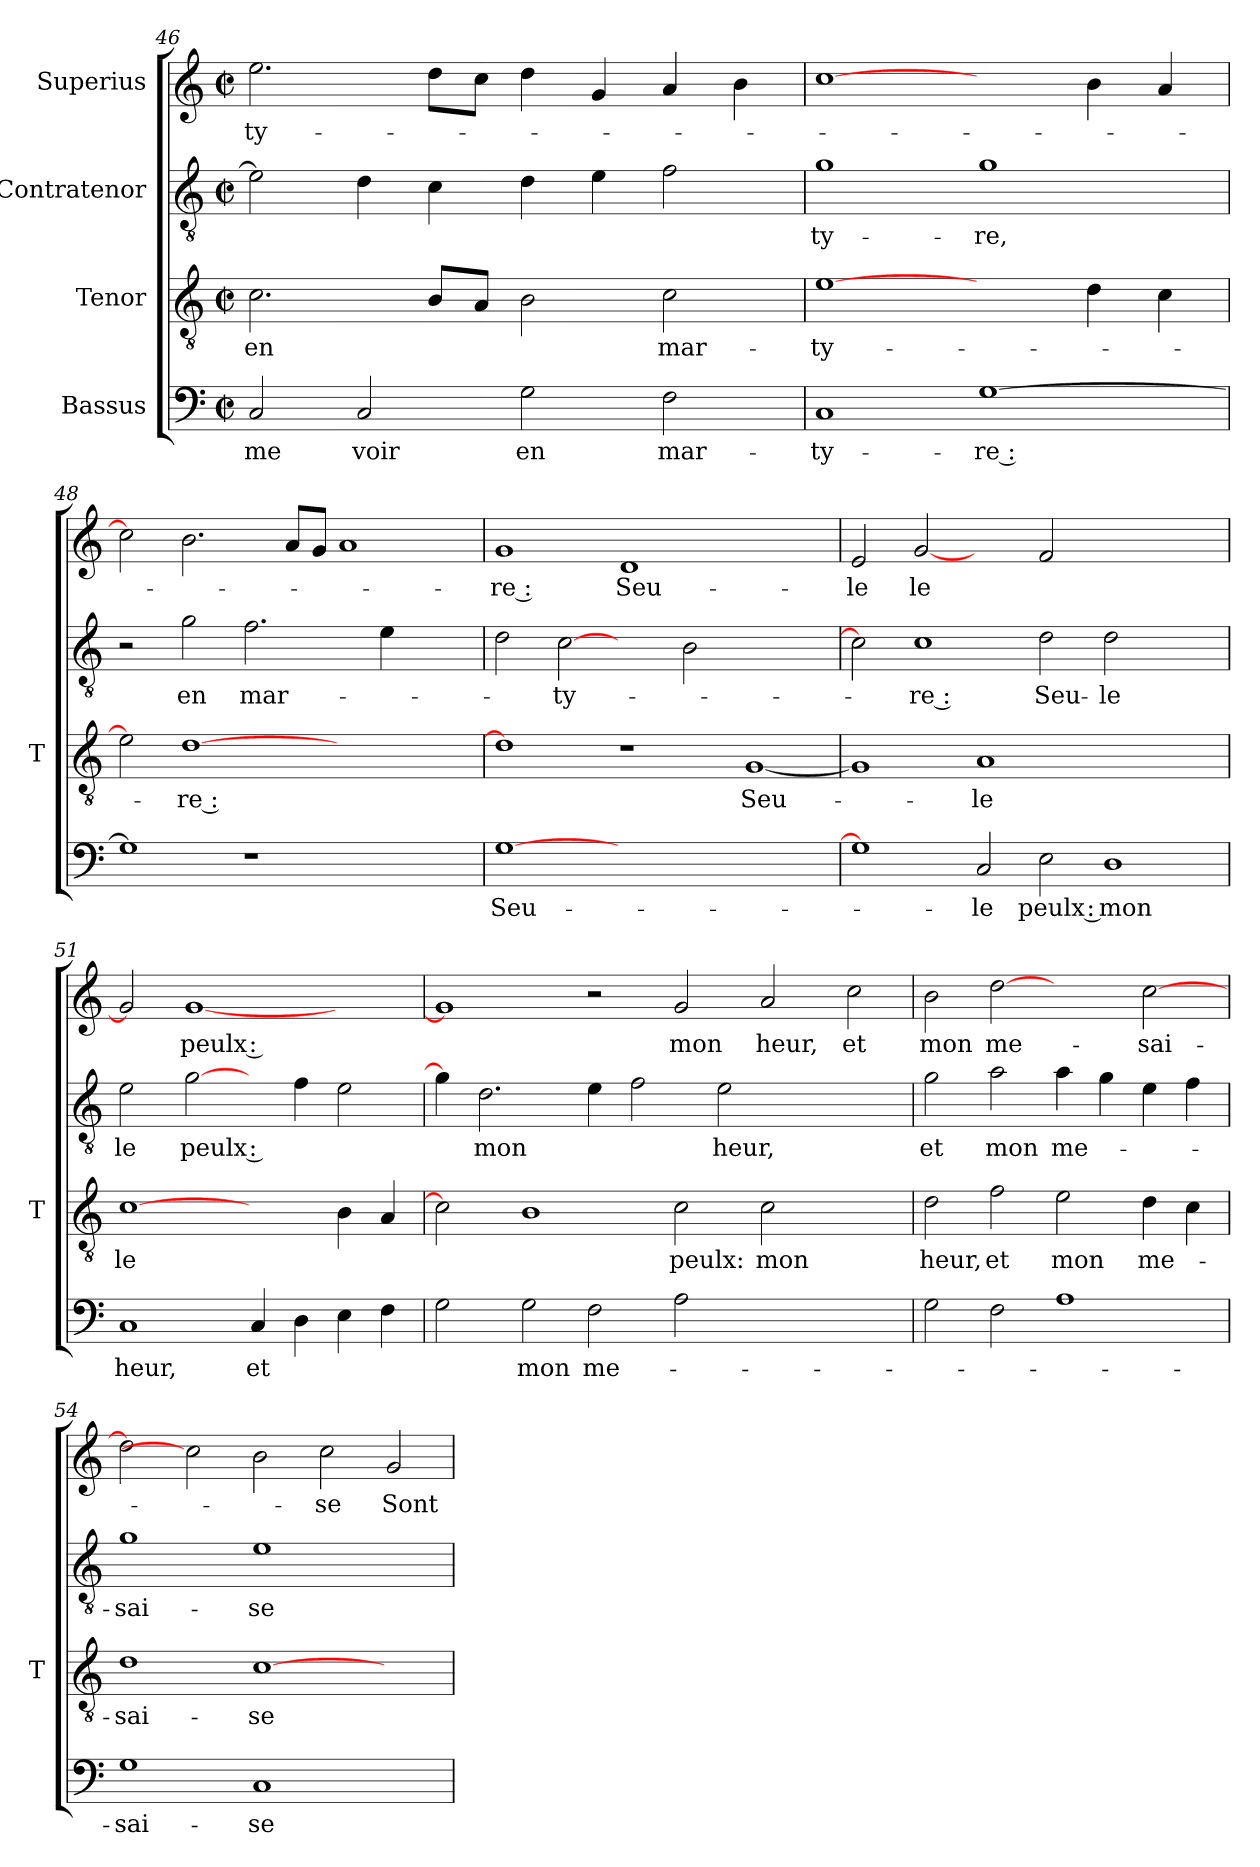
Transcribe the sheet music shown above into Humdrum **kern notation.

**kern	**text	**kern	**text	**kern	**text	**kern	**text
*part4	*part4	*part3	*part3	*part2	*part2	*part1	*part1
*staff4	*staff4	*staff3	*staff3	*staff2	*staff2	*staff1	*staff1
*I"Bassus	*	*I"Tenor	*	*I"Contratenor	*	*I"Superius	*
*	*	*I'T	*	*	*	*	*
*clefF4	*	*clefGv2	*	*clefGv2	*	*clefG2	*
*k[]	*	*k[]	*	*k[]	*	*k[]	*
*C:	*	*C:	*	*C:	*	*C:	*
*M2/2	*	*M2/2	*	*M2/2	*	*M2/2	*
*met(c|)	*	*met(c|)	*	*met(c|)	*	*met(c|)	*
=46	=46	=46	=46	=46	=46	=46	=46
2C	-me	2.c	-en	2e]	.	2.ee	ty-
2C	-voir	.	.	4d	.	.	.
.	.	8BL	.	4c	.	8ddL	.
.	.	8AJ	.	.	.	8ccJ	.
2G	-en	2B	.	4d	.	4dd	.
.	.	.	.	4e	.	4g	.
2F	mar-	2c	mar-	2f	.	4a	.
.	.	.	.	.	.	4b	.
!!LO:PB:g=z
=47	=47	=47	=47	=47	=47	=47	=47
1C	ty-	[1e	ty-	1g	ty-	[1cc	.
[1G	-re :	2ryy	.	1g	-re,	2ryy	.
.	.	4d	.	.	.	4b	.
.	.	4c	.	.	.	4a	.
=48	=48	=48	=48	=48	=48	=48	=48
1G]	.	2e]	.	2r	.	2cc]	.
.	.	[1d	-re :	2g	-en	2.b	.
1r	.	.	.	2.f	mar-	.	.
.	.	.	.	.	.	8aL	.
.	.	.	.	.	.	8gJ	.
.	.	1ryy	.	.	.	1a	.
.	.	.	.	4e	.	.	.
2ryy	.	.	.	2ryy	.	.	.
=49	=49	=49	=49	=49	=49	=49	=49
[1G	Seu-	1d]	.	2d	.	1g	-re :
.	.	.	.	[2c	ty-	.	.
0ryy	.	1r	.	2ryy	.	1d	Seu-
.	.	.	.	2B	.	.	.
.	.	[1G	Seu-	1ryy	.	1ryy	.
=50	=50	=50	=50	=50	=50	=50	=50
1G]	.	1G]	.	2c]	.	2e	-le
.	.	.	.	1c	-re :	[2g	-le
2C	-le	1A	-le	.	.	2ryy	.
2E	-peulx :	.	.	2d	Seu-	2f	.
1D	-mon	1ryy	.	2d	-le	1ryy	.
.	.	.	.	2ryy	.	.	.
!!LO:LB:g=z
=51	=51	=51	=51	=51	=51	=51	=51
1C	-heur,	[1c	-le	2e	-le	2g]	.
.	.	.	.	[2g	-peulx :	[1g	-peulx :
4C	-et	2ryy	.	4ryy	.	.	.
4D	.	.	.	4f	.	.	.
4E	.	4B	.	2e	.	2ryy	.
4F	.	4A	.	.	.	.	.
=52	=52	=52	=52	=52	=52	=52	=52
2G	.	2c]	.	4g]	.	1g]	.
.	.	.	.	2.d	-mon	.	.
2G	-mon	1B	.	.	.	.	.
2F	me-	.	.	4e	.	2r	.
.	.	.	.	2f	.	.	.
2A	.	2c	-peulx:	.	.	2g	-mon
.	.	.	.	2e	-heur,	.	.
1ryy	.	2c	-mon	.	.	2a	-heur,
.	.	.	.	2.ryy	.	.	.
.	.	2ryy	.	.	.	2cc	-et
=53	=53	=53	=53	=53	=53	=53	=53
2G	.	2d	-heur,	2g	-et	2b	-mon
2F	.	2f	-et	2a	-mon	[2dd	me-
1A	.	2e	-mon	4a	me-	2ryy	.
.	.	.	.	4g	.	.	.
.	.	4d	me-	4e	.	[2cc	sai-
.	.	4c	.	4f	.	.	.
=54	=54	=54	=54	=54	=54	=54	=54
1G	sai-	1d	sai-	1g	sai-	2dd]	.
.	.	.	.	.	.	2cc]	.
1C	-se	[1c	-se	1e	-se	2b	.
.	.	.	.	.	.	2cc	-se
2ryy	.	2ryy	.	2ryy	.	2g	-Sont
=	=	=	=	=	=	=	=
*-	*-	*-	*-	*-	*-	*-	*-
